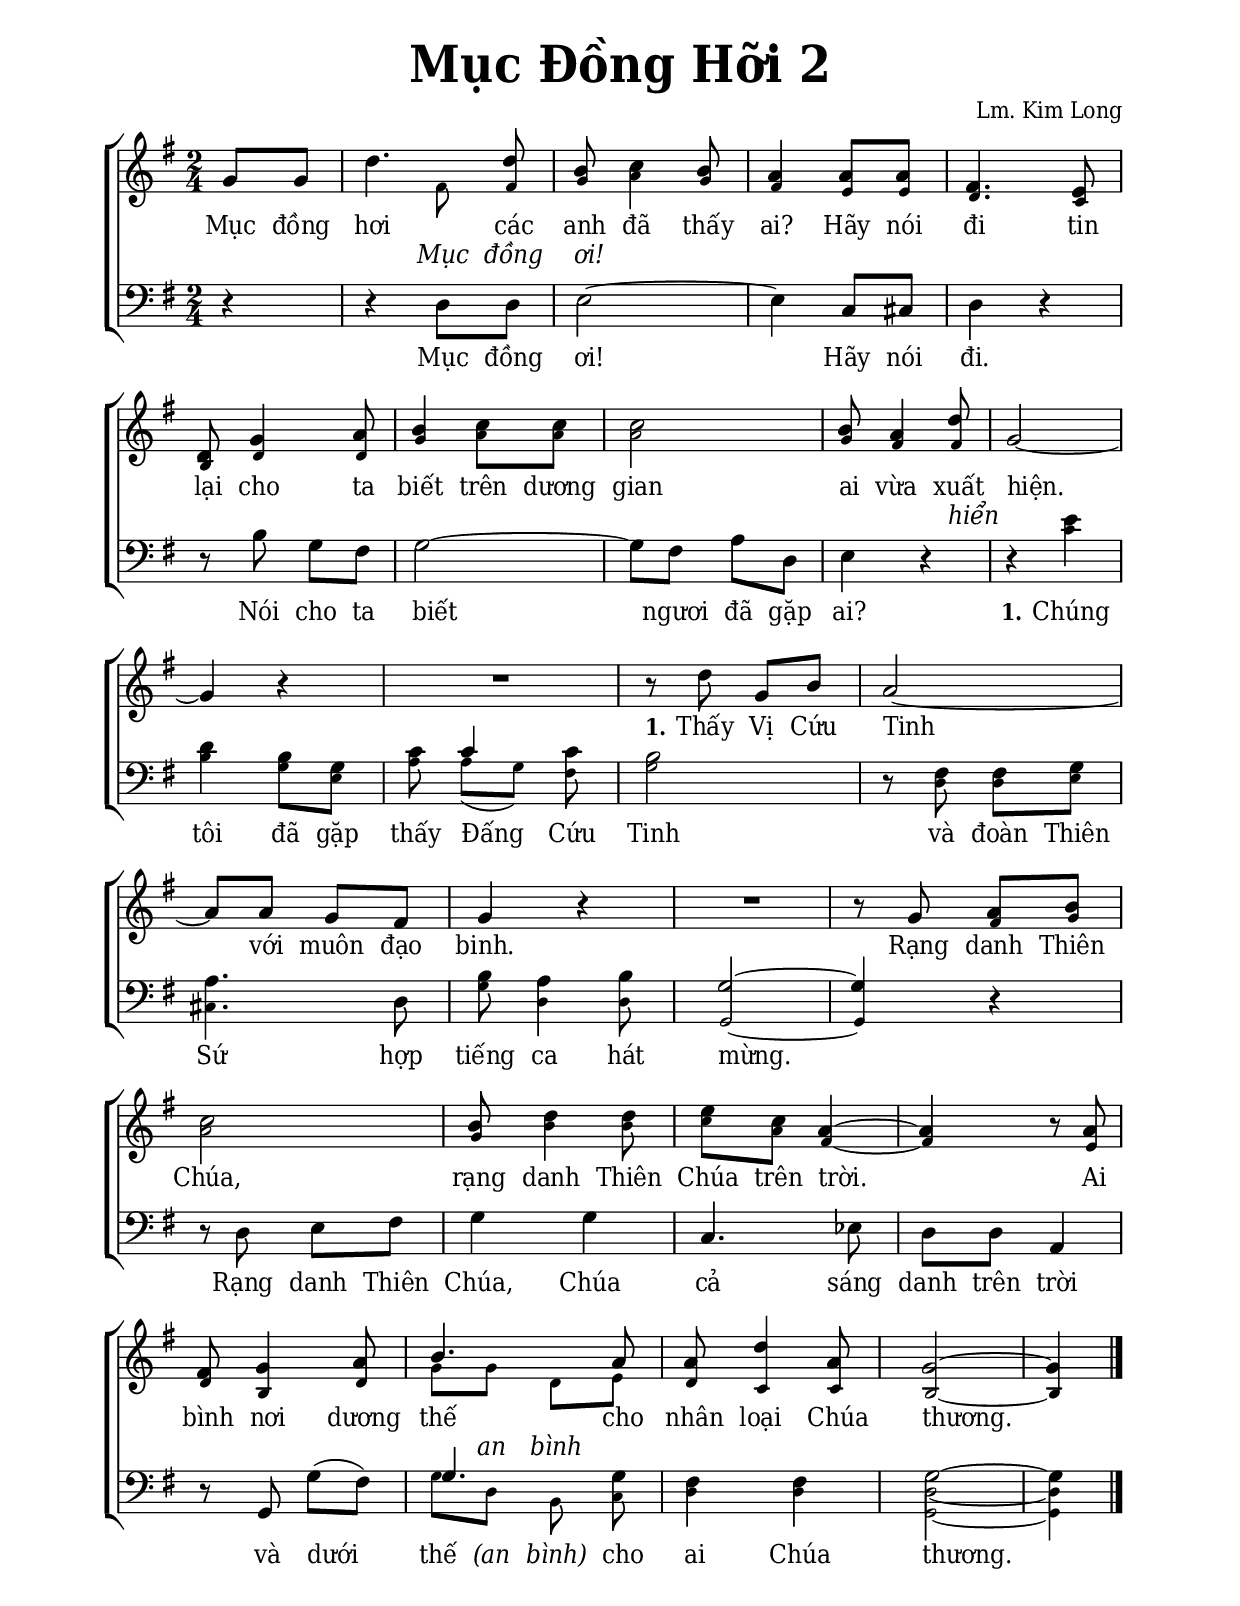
% Cài đặt chung
\version "2.22.1"
\include "english.ly"

\header {
  title = \markup { \fontsize #3 "Mục Đồng Hỡi 2" }
  composer = "Lm. Kim Long"
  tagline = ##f
}

% Nhạc
nhacPhienKhucSop = \relative c'' {
  \partial 4 g8 g |
  d'4. d8 |
  b c4 b8 |
  a4 a8 a |
  fs4. e8 |
  d g4 a8 |
  b4 c8 c |
  c2 |
  b8 a4 d8 |
  g,2 ~ |
  g4 r |
  R2
  r8 d' g, b |
  a2 ~ |
  a8 a g fs |
  g4 r |
  R2
  r8 g a b |
  c2 |
  b8 d4 d8 |
  e c a4 ~ |
  a r8 a |
  fs g4 a8 |
  b4. a8 |
  a d4 a8 |
  g2 ~ |
  g4 \bar "|."
}

nhacPhienKhucAlto = \relative c' {
  r4 |
  r fs8 fs |
  g a4 g8 |
  fs4 e8 e |
  d4. c8 |
  b d4 d8 |
  g4 a8 a |
  a2 |
  g8 fs4 fs8 |
  g2 ~ |
  g4 r |
  R2
  r8 d' g, b |
  a2 ~ |
  a8 a g fs |
  g4 r |
  R2
  r8 g fs g |
  a2 |
  g8 b4 b8 |
  c a fs4 ~ |
  fs r8 e |
  d b4 d8 |
  g g d [e] |
  d c4 c8 |
  b2 ~ |
  b4
}

nhacPhienKhucTenor = \relative c {
  r4 |
  r d8 d |
  e2 ~ |
  e4 c8 cs |
  d4 r |
  r8 b' g fs |
  g2 ~ |
  g8 fs a d, |
  e4 r |
  r e'4 |
  d b8 g |
  c c4 c8 |
  b2 |
  r8 fs fs g |
  a4. d,8 |
  b' a4 b8 |
  g2 ~ |
  g4 r4 |
  r8 d e fs |
  g4 g |
  c,4. ef8 |
  d d a4 |
  r8 g g' (fs) |
  g4. g8 |
  fs4 fs |
  \stemDown g2 ~ |
  g4
}

nhacPhienKhucBas = \relative c {
  r4 |
  r d8 d |
  e2 ~ |
  e4 c8 cs |
  d4 r |
  r8 b' g fs |
  g2 ~ |
  g8 fs a d, |
  e4 r |
  r c'4 |
  b g8 e |
  a a ([g)] fs |
  g2 |
  r8 d d e |
  cs4. d8 |
  g d4 d8 |
  g,2 ~ |
  g4 r4 |
  r8 d' e fs |
  g4 g |
  c,4. ef8 |
  d d a4 |
  r8 g g' (fs) |
  g d b c |
  d4 d |
  <d g,>2 ~ |
  <d g,>4
}

% Lời
loiPhienKhucSopMot = \lyricmode {
  Mục đồng hơi các anh đã thấy ai?
  Hãy nói đi tin lại cho ta biết
  trên dương gian ai vừa xuất hiện.
  \set stanza = "1."
  Thấy Vị Cứu Tinh với muôn đạo binh.
  Rạng danh Thiên Chúa, rạng danh Thiên Chúa trên trời.
  Ai bình nơi dương thế cho nhân loại Chúa thương.
}

loiPhienKhucSopHai = \lyricmode {
  \set stanza = "2."
  Thấy một Nữ Trinh với một Hài Nhi.
}

loiPhienKhucAlto = \lyricmode {
  \override Lyrics.LyricText.font-shape = #'italic
  Mục đồng ơi!
  \repeat unfold 16 { _ }
  hiển
  \repeat unfold 24 { _ }
  an bình
}

loiPhienKhucBasMot = \lyricmode {
  Mục đồng ơi! Hãy nói đi.
  Nói cho ta biết ngươi đã gặp ai?
  \set stanza = "1."
  Chúng tôi đã gặp thấy Đấng Cứu Tinh
  và đoàn Thiên Sứ hợp tiếng ca hát mừng.
  Rạng danh Thiên Chúa, Chúa cả sáng danh trên trời
  và dưới thế
  \override Lyrics.LyricText.font-shape = #'italic
  (an bình)
  \revert Lyrics.LyricText.font-shape
  cho ai Chúa thương.
}

% Dàn trang
\paper {
  #(set-paper-size "a4")
  top-margin = 15\mm
  bottom-margin = 15\mm
  left-margin = 20\mm
  right-margin = 20\mm
  indent = #0
  #(define fonts
    (make-pango-font-tree
      "Deja Vu Serif Condensed"
      "Deja Vu Serif Condensed"
      "Deja Vu Serif Condensed"
      (/ 20 20)))
  print-page-number = #f
  page-count = #1
  %systems-per-page = 5
}

TongNhip = {
  \key g \major \time 2/4
  \set Timing.beamExceptions = #'()
  \set Timing.baseMoment = #(ly:make-moment 1/4)
}

% Đổi kích thước nốt cho bè phụ
notBePhu =
#(define-music-function (font-size music) (number? ly:music?)
   (for-some-music
     (lambda (m)
       (if (music-is-of-type? m 'rhythmic-event)
           (begin
             (set! (ly:music-property m 'tweaks)
                   (cons `(font-size . ,font-size)
                         (ly:music-property m 'tweaks)))
             #t)
           #f))
     music)
   music)
\score {
  \new ChoirStaff <<
    \new Staff \with {
        \consists "Merge_rests_engraver"
        printPartCombineTexts = ##f
      }
      <<
      \new Voice \TongNhip \partCombine 
        \nhacPhienKhucSop
        \notBePhu -2 { \nhacPhienKhucAlto }
      \new NullVoice = beSop \nhacPhienKhucSop
      \new Lyrics \lyricsto beSop \loiPhienKhucSopMot
      \new NullVoice = beAlto \nhacPhienKhucAlto
      \new Lyrics \lyricsto beAlto \loiPhienKhucAlto
      >>
    \new Staff \with {
        \consists "Merge_rests_engraver"
        printPartCombineTexts = ##f
      }
      <<
        \clef "bass"
        \new Voice \TongNhip \partCombine 
        \nhacPhienKhucTenor
        \notBePhu -2 { \nhacPhienKhucBas }
      \new NullVoice = beBas \nhacPhienKhucBas
      \new Lyrics \lyricsto beBas \loiPhienKhucBasMot
    >>
  >>
  \layout {
    \override Lyrics.LyricSpace.minimum-distance = #1.5
    \override Score.BarNumber.break-visibility = ##(#f #f #f)
    \override Score.SpacingSpanner.uniform-stretching = ##t
  }
}
